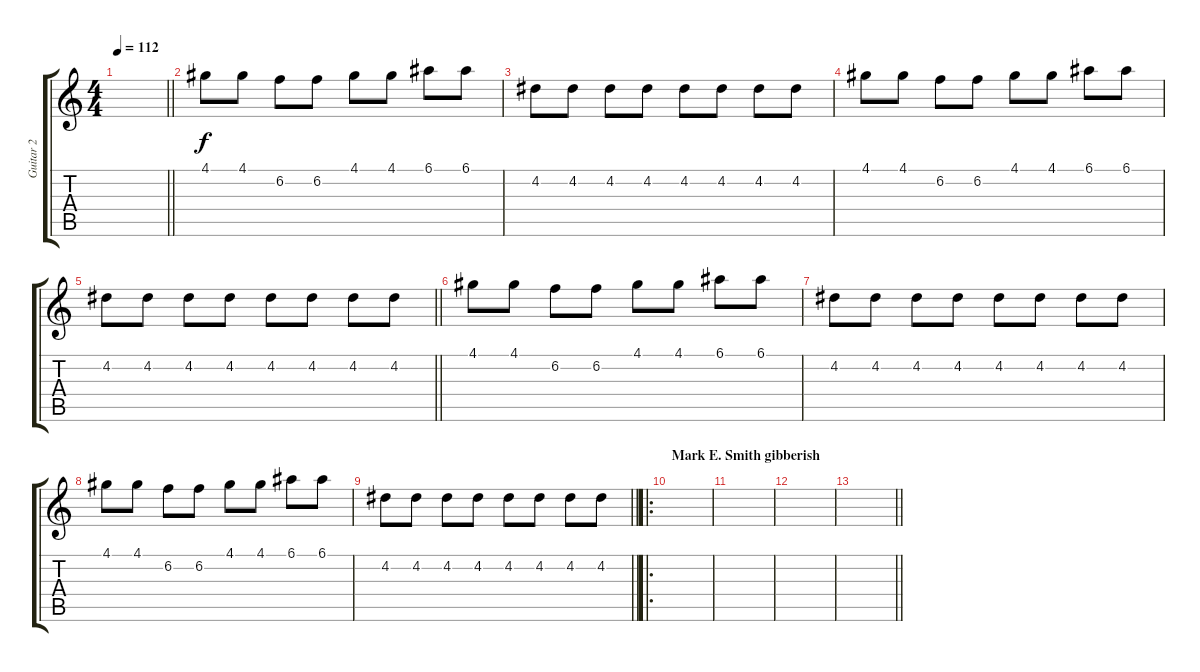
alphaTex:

\track ("Guitar 2" "Guitar 2") {instrument overdrivenguitar}
\staff {score tabs}
\tuning (E4 B3 G3 D3 A2 E2) {hide}
\ts (4 4)
\tempo 112
\clef g2
\barLineRight lightlight
\ks c
|
4.1.8 4.1.8 6.2.8 6.2.8 4.1.8 4.1.8 6.1.8 6.1.8 |
4.2.8 4.2.8 4.2.8 4.2.8 4.2.8 4.2.8 4.2.8 4.2.8 |
4.1.8 4.1.8 6.2.8 6.2.8 4.1.8 4.1.8 6.1.8 6.1.8 |
\barLineRight lightlight
4.2.8 4.2.8 4.2.8 4.2.8 4.2.8 4.2.8 4.2.8 4.2.8 |
4.1.8 4.1.8 6.2.8 6.2.8 4.1.8 4.1.8 6.1.8 6.1.8 |
4.2.8 4.2.8 4.2.8 4.2.8 4.2.8 4.2.8 4.2.8 4.2.8 |
4.1.8 4.1.8 6.2.8 6.2.8 4.1.8 4.1.8 6.1.8 6.1.8 |
\barLineRight lightlight
4.2.8 4.2.8 4.2.8 4.2.8 4.2.8 4.2.8 4.2.8 4.2.8 |
\ro
\section ("" "Mark E. Smith gibberish")
|
|
|
\barLineRight lightlight
